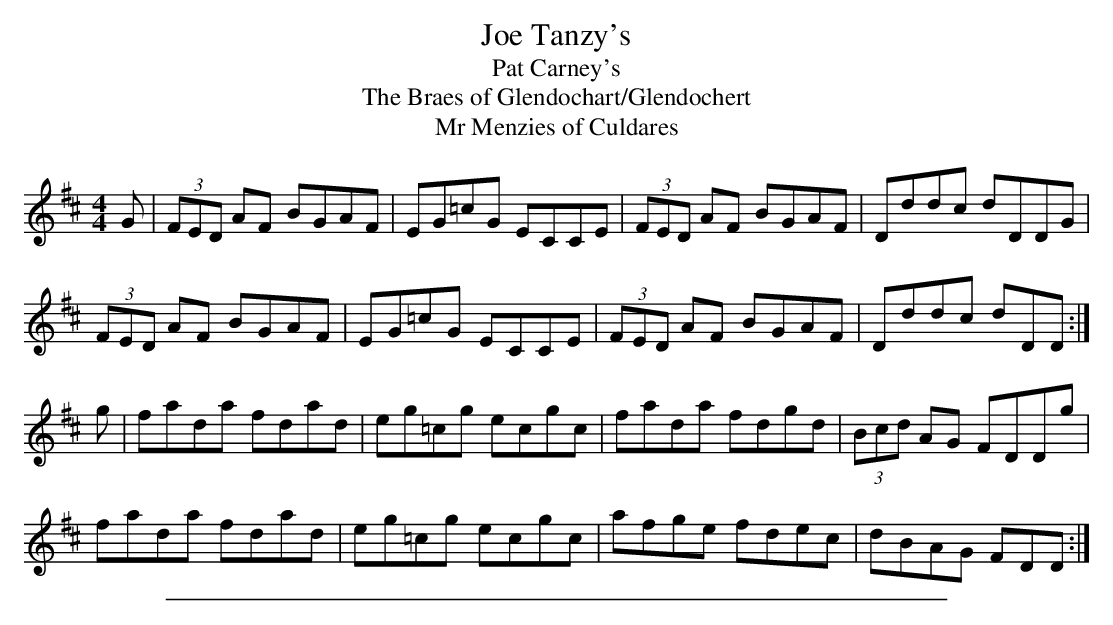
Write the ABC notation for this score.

X:1
T: Joe Tanzy's
T: Pat Carney's
T: The Braes of Glendochart/Glendochert
T: Mr Menzies of Culdares
M:4/4
L:1/8
K:D
G|(3FED AF BGAF|EG=cG ECCE|(3FED AF BGAF|Dddc dDDG|
(3FED AF BGAF|EG=cG ECCE|(3FED AF BGAF|Dddc dDD:|
g|fada fdad|eg=cg ecgc|fada fdgd|(3Bcd AG FDDg|
fada fdad|eg=cg ecgc|afge fdec|dBAG FDD:|
